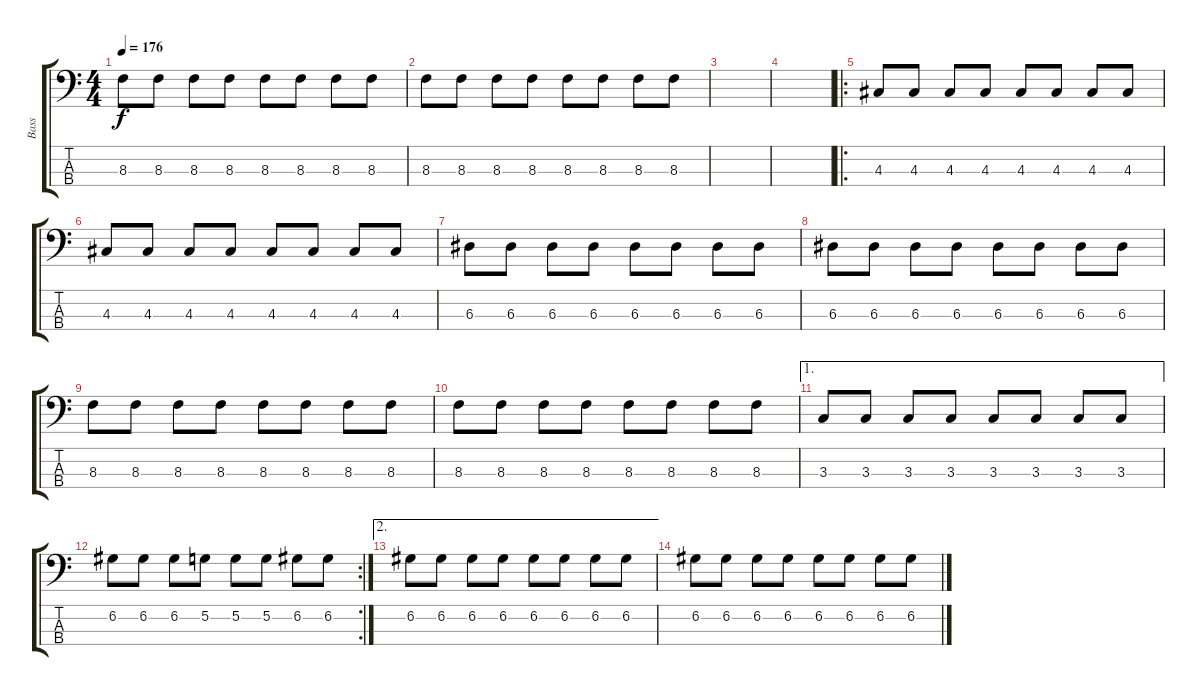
\track ("Bass" "Bass") {instrument electricbasspick}
\staff {score tabs}
\tuning (G2 D2 A1 D1) {hide}
\ts (4 4)
\tempo 176
\clef f4
\ks c
8.3.8{dy f} 8.3.8 8.3.8 8.3.8 8.3.8 8.3.8 8.3.8 8.3.8 |
8.3.8 8.3.8 8.3.8 8.3.8 8.3.8 8.3.8 8.3.8 8.3.8 |
|
|
\ro
4.3.8 4.3.8 4.3.8 4.3.8 4.3.8 4.3.8 4.3.8 4.3.8 |
4.3.8 4.3.8 4.3.8 4.3.8 4.3.8 4.3.8 4.3.8 4.3.8 |
6.3.8 6.3.8 6.3.8 6.3.8 6.3.8 6.3.8 6.3.8 6.3.8 |
6.3.8 6.3.8 6.3.8 6.3.8 6.3.8 6.3.8 6.3.8 6.3.8 |
8.3.8 8.3.8 8.3.8 8.3.8 8.3.8 8.3.8 8.3.8 8.3.8 |
8.3.8 8.3.8 8.3.8 8.3.8 8.3.8 8.3.8 8.3.8 8.3.8 |
\ae 1
3.3.8 3.3.8 3.3.8 3.3.8 3.3.8 3.3.8 3.3.8 3.3.8 |
\rc 2
6.2.8 6.2.8 6.2.8 5.2.8 5.2.8 5.2.8 6.2.8 6.2.8 |
\ae 2
6.2.8 6.2.8 6.2.8 6.2.8 6.2.8 6.2.8 6.2.8 6.2.8 |
6.2.8 6.2.8 6.2.8 6.2.8 6.2.8 6.2.8 6.2.8 6.2.8
